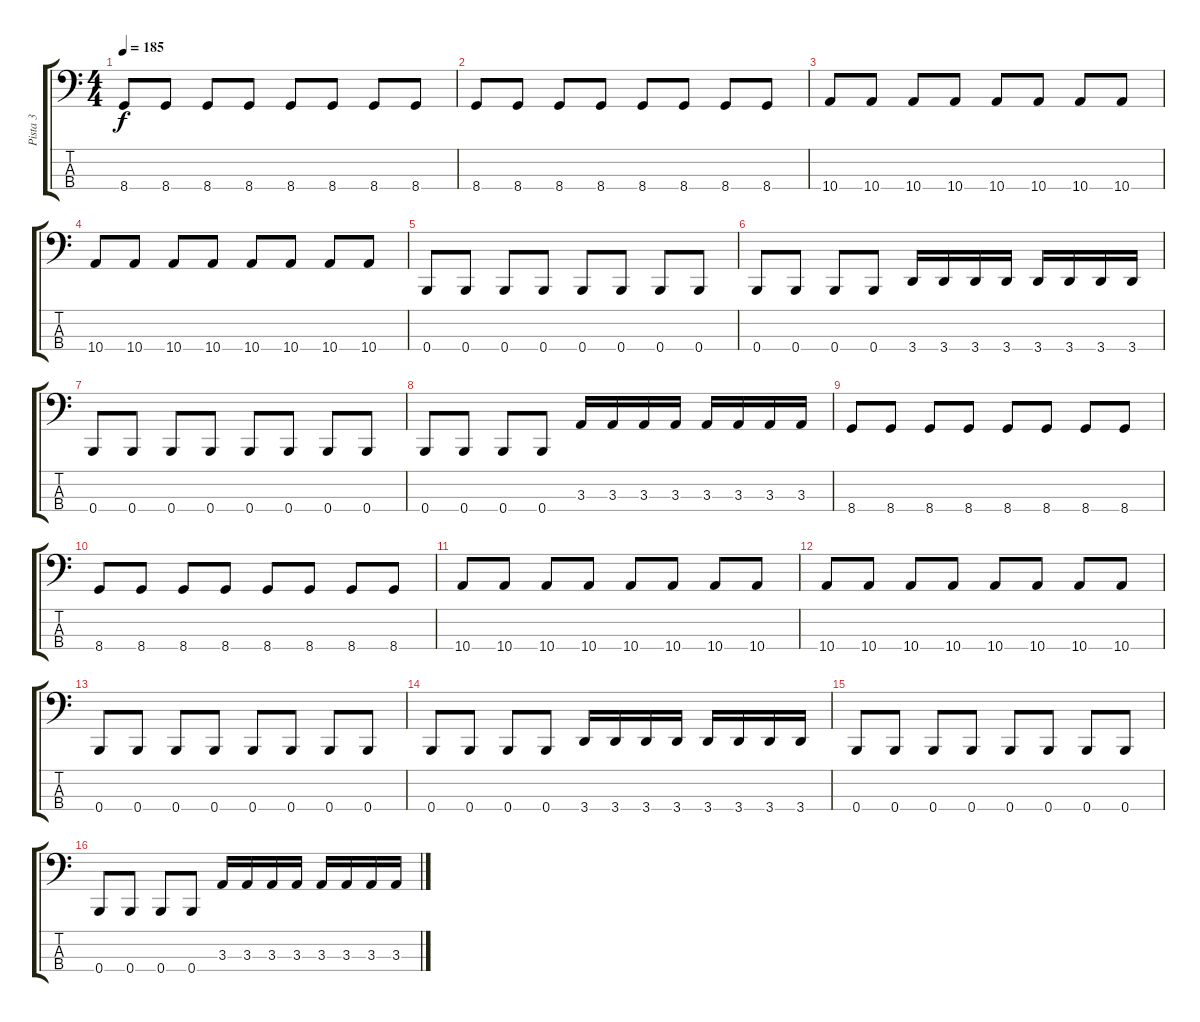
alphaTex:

\track ("Pista 3" "Pista 3") {instrument electricbassfinger}
\staff {score tabs}
\tuning (E2 B1 Gb1 B0) {hide}
\ts (4 4)
\tempo 185
\clef f4
\ks c
8.4.8{dy f} 8.4.8 8.4.8 8.4.8 8.4.8 8.4.8 8.4.8 8.4.8 |
8.4.8 8.4.8 8.4.8 8.4.8 8.4.8 8.4.8 8.4.8 8.4.8 |
10.4.8 10.4.8 10.4.8 10.4.8 10.4.8 10.4.8 10.4.8 10.4.8 |
10.4.8 10.4.8 10.4.8 10.4.8 10.4.8 10.4.8 10.4.8 10.4.8 |
0.4.8 0.4.8 0.4.8 0.4.8 0.4.8 0.4.8 0.4.8 0.4.8 |
0.4.8 0.4.8 0.4.8 0.4.8 3.4.16 3.4.16 3.4.16 3.4.16 3.4.16 3.4.16 3.4.16 3.4.16 |
0.4.8 0.4.8 0.4.8 0.4.8 0.4.8 0.4.8 0.4.8 0.4.8 |
0.4.8 0.4.8 0.4.8 0.4.8 3.3.16 3.3.16 3.3.16 3.3.16 3.3.16 3.3.16 3.3.16 3.3.16 |
8.4.8 8.4.8 8.4.8 8.4.8 8.4.8 8.4.8 8.4.8 8.4.8 |
8.4.8 8.4.8 8.4.8 8.4.8 8.4.8 8.4.8 8.4.8 8.4.8 |
10.4.8 10.4.8 10.4.8 10.4.8 10.4.8 10.4.8 10.4.8 10.4.8 |
10.4.8 10.4.8 10.4.8 10.4.8 10.4.8 10.4.8 10.4.8 10.4.8 |
0.4.8 0.4.8 0.4.8 0.4.8 0.4.8 0.4.8 0.4.8 0.4.8 |
0.4.8 0.4.8 0.4.8 0.4.8 3.4.16 3.4.16 3.4.16 3.4.16 3.4.16 3.4.16 3.4.16 3.4.16 |
0.4.8 0.4.8 0.4.8 0.4.8 0.4.8 0.4.8 0.4.8 0.4.8 |
0.4.8 0.4.8 0.4.8 0.4.8 3.3.16 3.3.16 3.3.16 3.3.16 3.3.16 3.3.16 3.3.16 3.3.16
